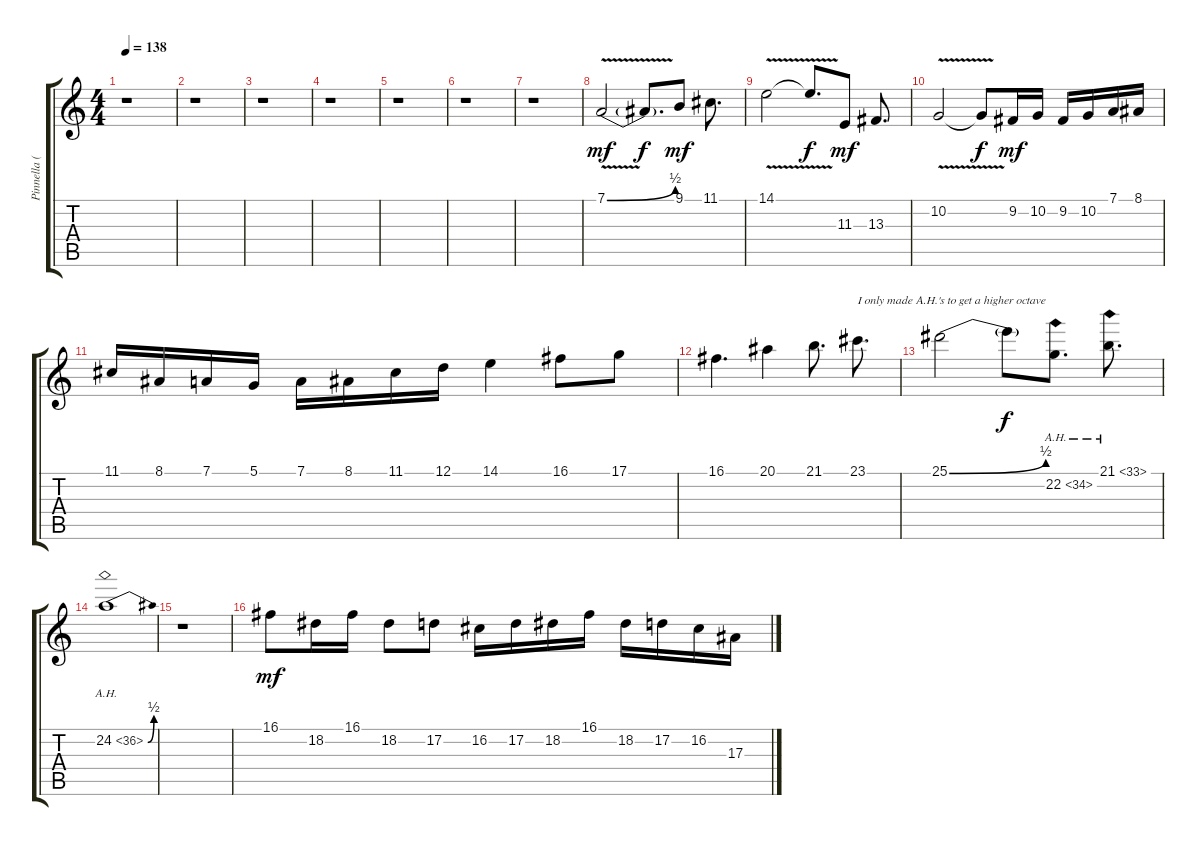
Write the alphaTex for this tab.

\track ("Pinnella (solos)" "Pinnella (") {instrument lead2sawtooth}
\staff {score tabs}
\tuning (D4 A3 F3 C3 G2 D2) {hide}
\ts (4 4)
\tempo 138
\clef g2
\ks c
r.1{dy mf} |
r.1 |
r.1 |
r.1 |
r.1 |
r.1 |
r.1 |
7.1{be (bend 0 0 60 2) v}.2 7.1{t}.8{d dy f} 9.1.8{dy mf} 11.1.8{d} |
14.1{v}.2 14.1{t}.8{d dy f} 11.3.8{dy mf} 13.3.8{d} |
10.2{v}.2 10.2{t}.8{dy f} 9.2.16{dy mf} 10.2.16 9.2.16 10.2.16 7.1.16 8.1.16 |
11.1.16 8.1.16 7.1.16 5.1.16 7.1.16 8.1.16 11.1.16 12.1.16 14.1.4 16.1.8 17.1.8 |
16.1.4{d} 20.1.4 21.1.8{d} 23.1.8{d txt "I only made A.H.'s to get a higher octave"} |
25.1{be (bend 0 0 60 2)}.2 25.1{t}.8{dy f} 22.2{ah 12}.8{d} 21.1{ah 12}.8{d} |
24.2{be (bend 0 0 60 2) ah 12}.1 |
r.1 |
16.1.8{dy mf} 18.2.16 16.1.16 18.2.8 17.2.8 16.2.16 17.2.16 18.2.16 16.1.16 18.2.16 17.2.16 16.2.16 17.3.16
